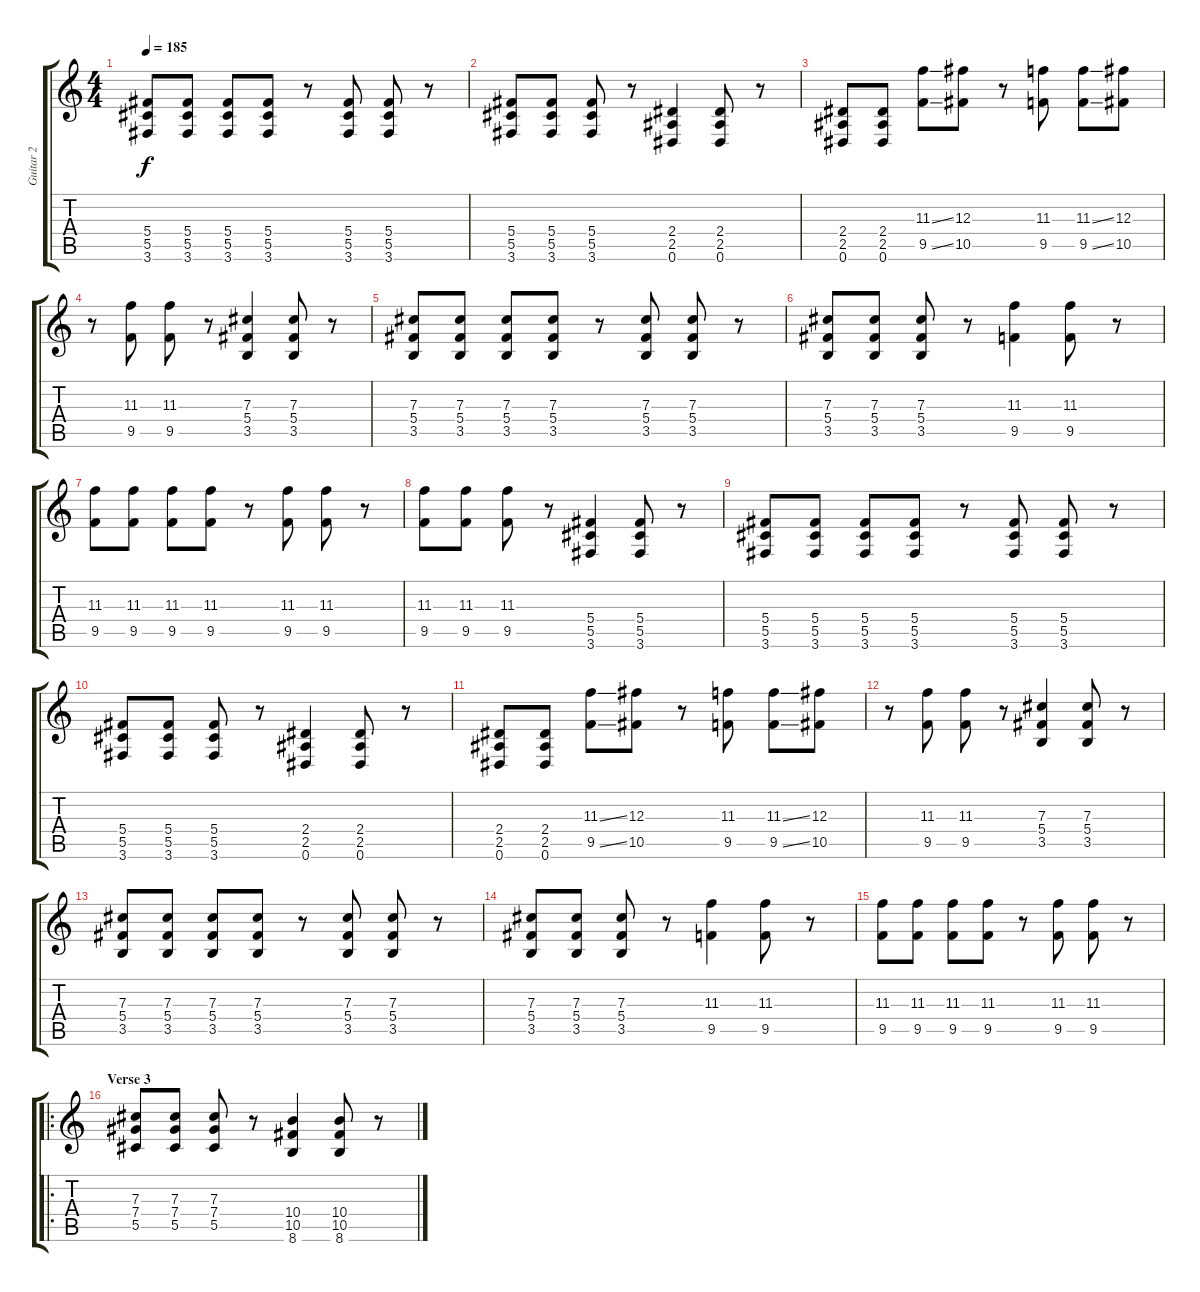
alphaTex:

\track ("Guitar 2" "Guitar 2") {instrument distortionguitar}
\staff {score tabs}
\tuning (Eb4 Bb3 Gb3 Db3 Ab2 Eb2) {hide}
\ts (4 4)
\tempo 185
\clef g2
\ks c
(5.4 5.5 3.6).8{dy f} (5.4 5.5 3.6).8 (5.4 5.5 3.6).8 (5.4 5.5 3.6).8 r.8 (5.4 5.5 3.6).8 (5.4 5.5 3.6).8 r.8 |
(5.4 5.5 3.6).8 (5.4 5.5 3.6).8 (5.4 5.5 3.6).8 r.8 (2.4 2.5 0.6).4 (2.4 2.5 0.6).8 r.8 |
(2.4 2.5 0.6).8 (2.4 2.5 0.6).8 (11.3{ss} 9.5{ss}).8 (12.3 10.5).8 r.8 (11.3 9.5).8 (11.3{ss} 9.5{ss}).8 (12.3 10.5).8 |
r.8 (11.3 9.5).8 (11.3 9.5).8 r.8 (7.3 5.4 3.5).4 (7.3 5.4 3.5).8 r.8 |
(7.3 5.4 3.5).8 (7.3 5.4 3.5).8 (7.3 5.4 3.5).8 (7.3 5.4 3.5).8 r.8 (7.3 5.4 3.5).8 (7.3 5.4 3.5).8 r.8 |
(7.3 5.4 3.5).8 (7.3 5.4 3.5).8 (7.3 5.4 3.5).8 r.8 (11.3 9.5).4 (11.3 9.5).8 r.8 |
(11.3 9.5).8 (11.3 9.5).8 (11.3 9.5).8 (11.3 9.5).8 r.8 (11.3 9.5).8 (11.3 9.5).8 r.8 |
(11.3 9.5).8 (11.3 9.5).8 (11.3 9.5).8 r.8 (5.4 5.5 3.6).4 (5.4 5.5 3.6).8 r.8 |
(5.4 5.5 3.6).8 (5.4 5.5 3.6).8 (5.4 5.5 3.6).8 (5.4 5.5 3.6).8 r.8 (5.4 5.5 3.6).8 (5.4 5.5 3.6).8 r.8 |
(5.4 5.5 3.6).8 (5.4 5.5 3.6).8 (5.4 5.5 3.6).8 r.8 (2.4 2.5 0.6).4 (2.4 2.5 0.6).8 r.8 |
(2.4 2.5 0.6).8 (2.4 2.5 0.6).8 (11.3{ss} 9.5{ss}).8 (12.3 10.5).8 r.8 (11.3 9.5).8 (11.3{ss} 9.5{ss}).8 (12.3 10.5).8 |
r.8 (11.3 9.5).8 (11.3 9.5).8 r.8 (7.3 5.4 3.5).4 (7.3 5.4 3.5).8 r.8 |
(7.3 5.4 3.5).8 (7.3 5.4 3.5).8 (7.3 5.4 3.5).8 (7.3 5.4 3.5).8 r.8 (7.3 5.4 3.5).8 (7.3 5.4 3.5).8 r.8 |
(7.3 5.4 3.5).8 (7.3 5.4 3.5).8 (7.3 5.4 3.5).8 r.8 (11.3 9.5).4 (11.3 9.5).8 r.8 |
(11.3 9.5).8 (11.3 9.5).8 (11.3 9.5).8 (11.3 9.5).8 r.8 (11.3 9.5).8 (11.3 9.5).8 r.8 |
\ro
\section ("" "Verse 3")
(7.3 7.4 5.5).8 (7.3 7.4 5.5).8 (7.3 7.4 5.5).8 r.8 (10.4 10.5 8.6).4 (10.4 10.5 8.6).8 r.8
